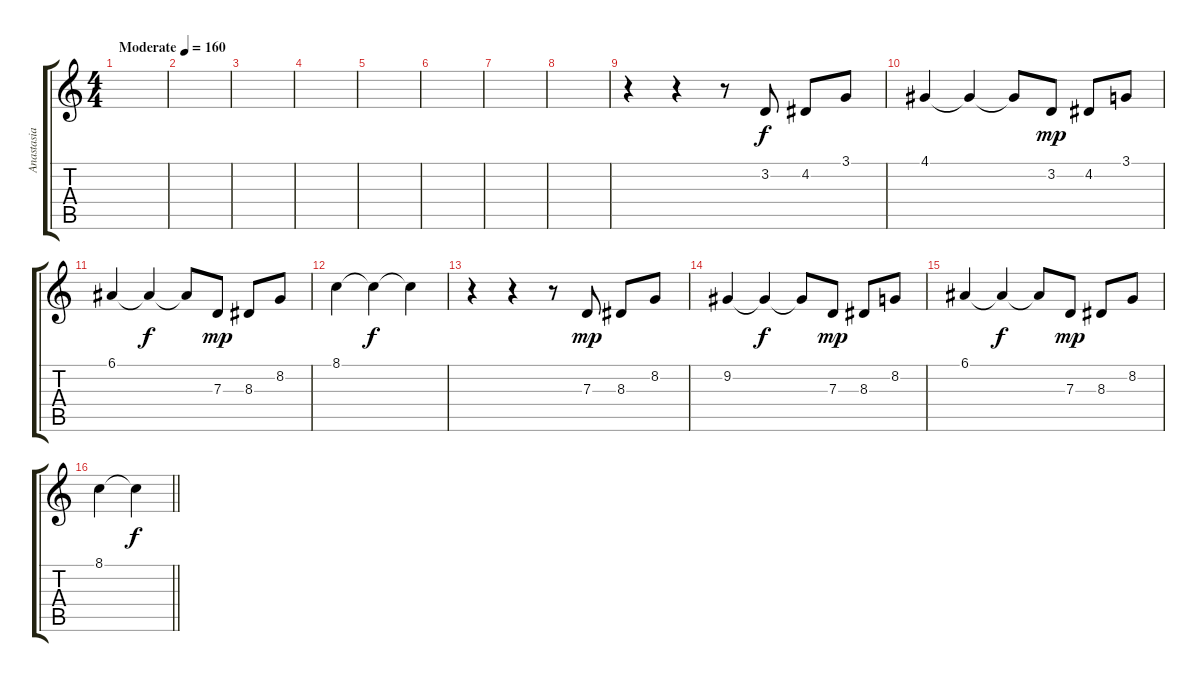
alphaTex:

\track ("Anastasia Kuzmina" "Anastasia ") {instrument violin}
\staff {score tabs}
\tuning (E4 B3 G3 D3 A2 E2) {hide}
\ts (4 4)
\tempo (160 "Moderate")
\clef g2
\ks c
|
|
|
|
|
|
|
|
r.4 r.4 r.8 3.2.8 4.2.8 3.1.8 |
4.1.4 4.1{t}.4{dy f} 4.1{t}.8 3.2.8{dy mp} 4.2.8 3.1.8 |
6.1.4 6.1{t}.4{dy f} 6.1{t}.8 7.3.8{dy mp} 8.3.8 8.2.8 |
8.1.4 8.1{t}.4{dy f} 8.1{t}.4 |
r.4 r.4 r.8 7.3.8{dy mp} 8.3.8 8.2.8 |
9.2.4 9.2{t}.4{dy f} 9.2{t}.8 7.3.8{dy mp} 8.3.8 8.2.8 |
6.1.4 6.1{t}.4{dy f} 6.1{t}.8 7.3.8{dy mp} 8.3.8 8.2.8 |
\barLineRight lightlight
8.1.4 8.1{t}.4{dy f}
